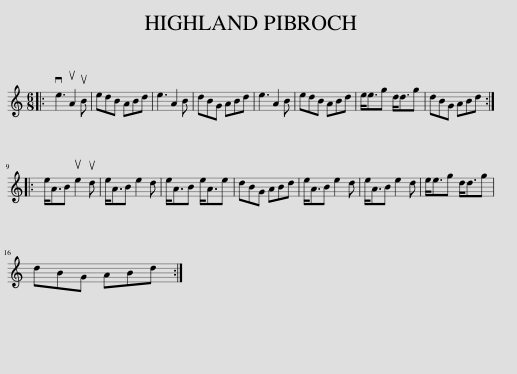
X:1
L:1/8
M:6/8
I:linebreak $
K:C
V:1 treble
V:1
|: ve3 uA2 uB | edB ABd | e3 A2 B | dBG ABd | e3 A2 B | %5
 edB ABd | e<eg d<dg | dBG ABd ::$ e<AB ue2 ud | e<AB e2 d | %10
 e<AB e<Ae | dBG ABd | e<AB e2 d | e<AB e2 d | e<eg d<dg |$ %15
 dBG ABd :| %16
